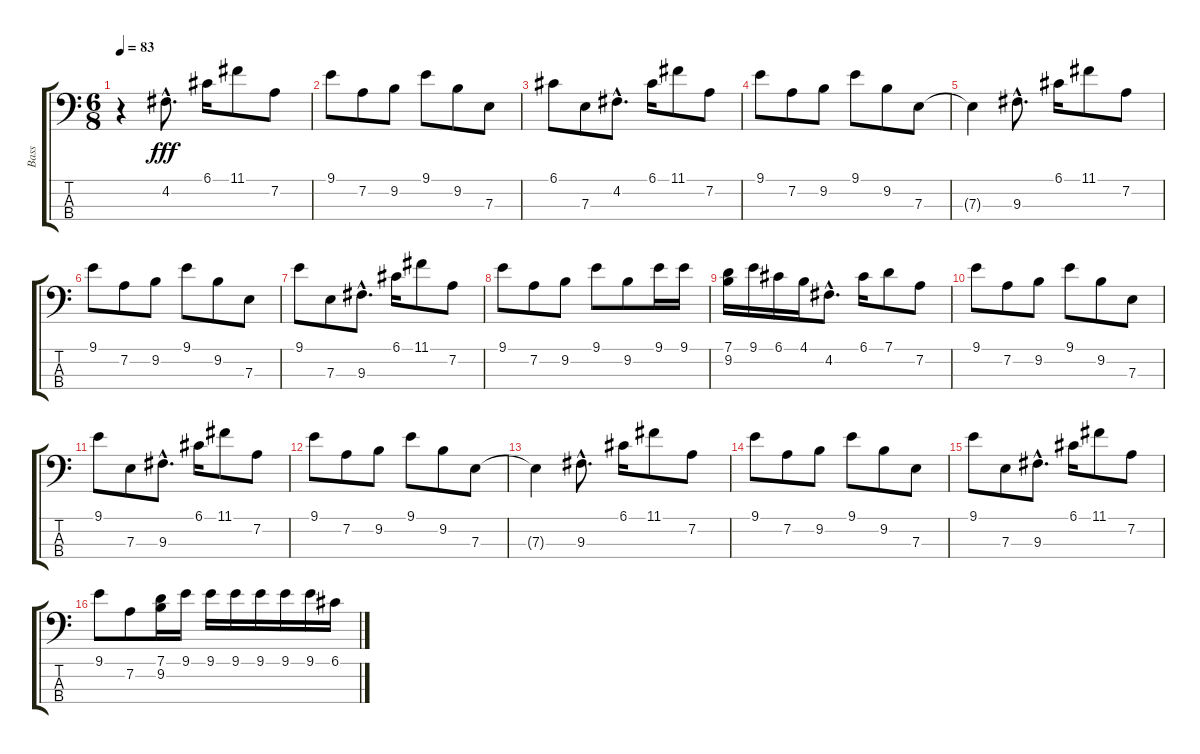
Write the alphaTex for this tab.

\track ("Bass" "Bass") {instrument electricbassfinger}
\staff {score tabs}
\tuning (G2 D2 A1 E1) {hide}
\ts (6 8)
\tempo 83
\clef f4
\ks c
r.4{dy fff} 4.2{hac}.8{d} 6.1.16 11.1.8 7.2.8 |
9.1.8 7.2.8 9.2.8 9.1.8 9.2.8 7.3.8 |
6.1.8 7.3.8 4.2{hac}.8{d} 6.1.16 11.1.8 7.2.8 |
9.1.8 7.2.8 9.2.8 9.1.8 9.2.8 7.3.8 |
7.3{t}.4 9.3{hac}.8{d} 6.1.16 11.1.8 7.2.8 |
9.1.8 7.2.8 9.2.8 9.1.8 9.2.8 7.3.8 |
9.1.8 7.3.8 9.3{hac}.8{d} 6.1.16 11.1.8 7.2.8 |
9.1.8 7.2.8 9.2.8 9.1.8 9.2.8 9.1.16 9.1.16 |
(7.1 9.2).16 9.1.16 6.1.16 4.1.16 4.2{hac}.8{d} 6.1.16 7.1.8 7.2.8 |
9.1.8 7.2.8 9.2.8 9.1.8 9.2.8 7.3.8 |
9.1.8 7.3.8 9.3{hac}.8{d} 6.1.16 11.1.8 7.2.8 |
9.1.8 7.2.8 9.2.8 9.1.8 9.2.8 7.3.8 |
7.3{t}.4 9.3{hac}.8{d} 6.1.16 11.1.8 7.2.8 |
9.1.8 7.2.8 9.2.8 9.1.8 9.2.8 7.3.8 |
9.1.8 7.3.8 9.3{hac}.8{d} 6.1.16 11.1.8 7.2.8 |
9.1.8 7.2.8 (7.1 9.2).16 9.1.16 9.1.16 9.1.16 9.1.16 9.1.16 9.1.16 6.1.16
